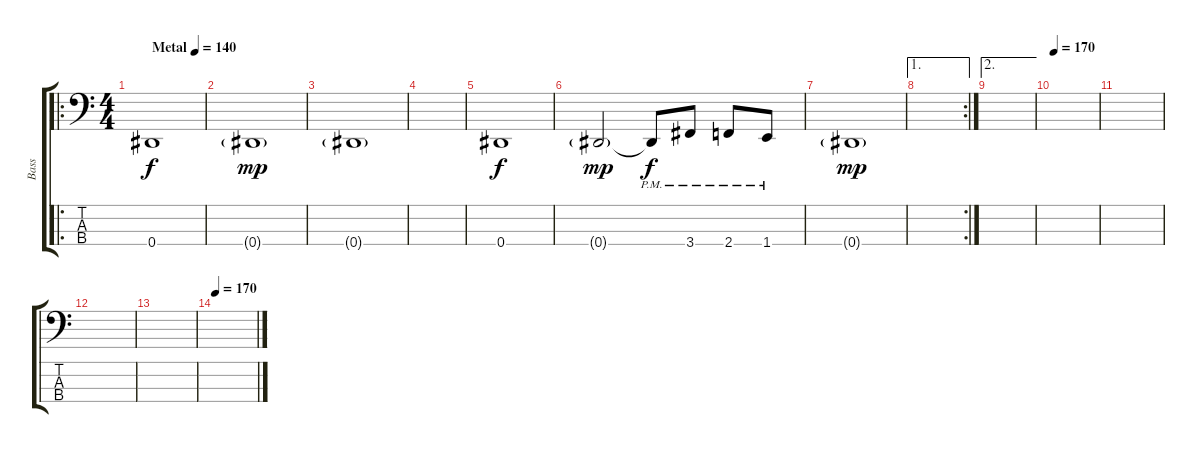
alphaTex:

\track ("Bass" "Bass") {instrument electricbassfinger}
\staff {score tabs}
\tuning (Gb2 Db2 Ab1 Eb1) {hide}
\ro
\ts (4 4)
\tempo (140 "Metal")
\clef f4
\ks c
0.4.1{dy f instrument electricbassfinger} |
0.4{g}.1{dy mp} |
0.4{g}.1 |
|
0.4.1{dy f} |
0.4{g}.2{dy mp} 0.4{pm t}.8{dy f} 3.4{pm}.8 2.4{pm}.8 1.4{pm}.8 |
0.4{g}.1{dy mp} |
\ae 1
\rc 2
|
\ae 2
|
\tempo 170
|
|
|
|
\tempo 170
